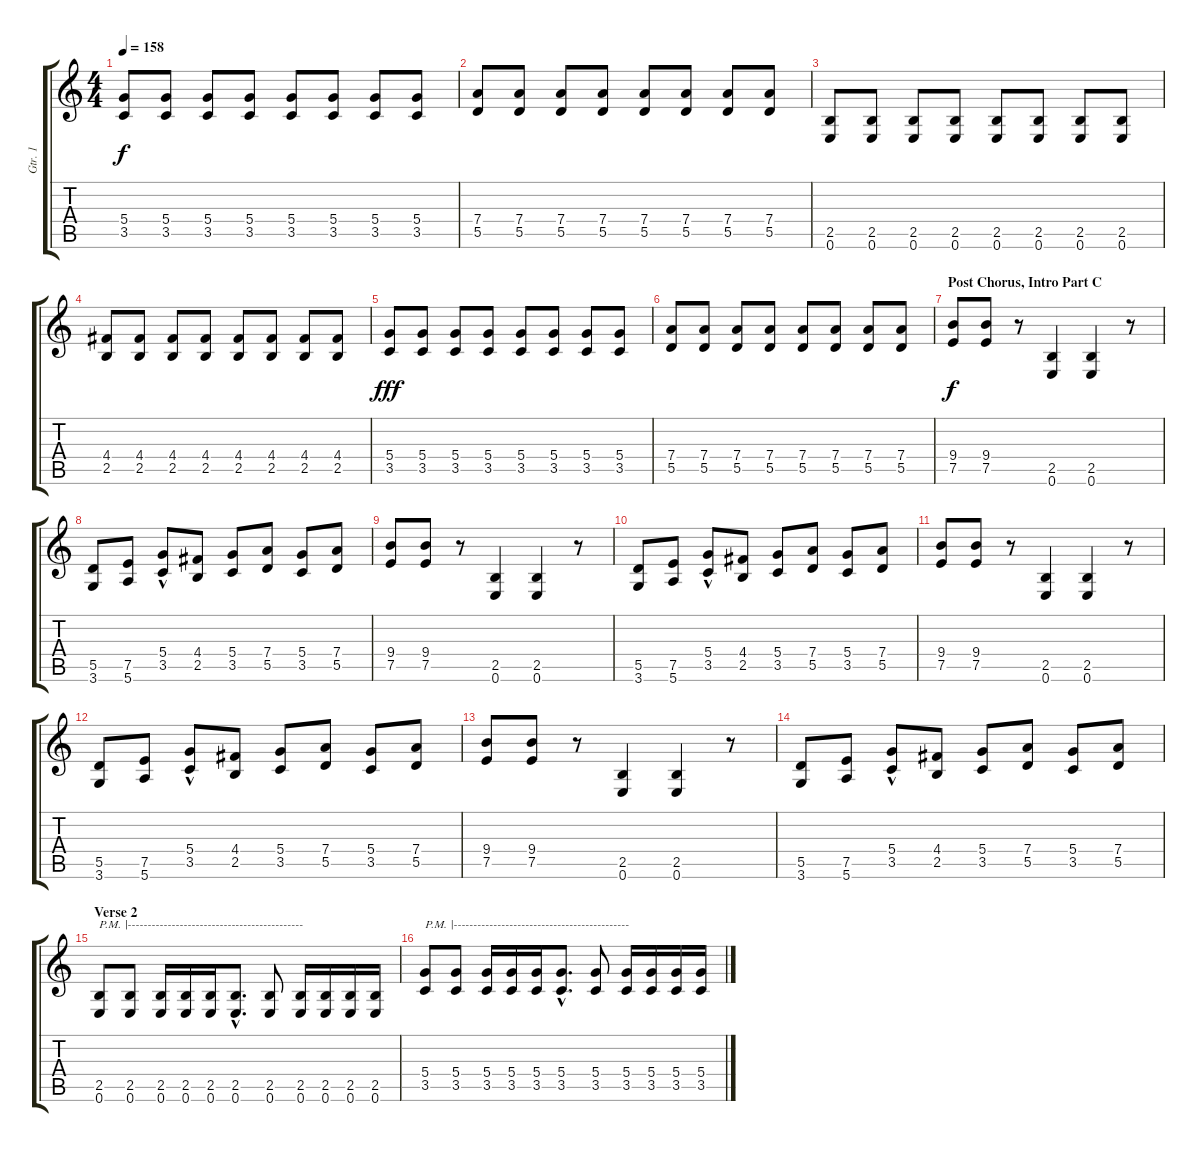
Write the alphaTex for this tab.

\track ("Gtr. 1" "Gtr. 1") {instrument overdrivenguitar}
\staff {score tabs}
\tuning (E4 B3 G3 D3 A2 E2) {hide}
\ts (4 4)
\tempo 158
\clef g2
\ks c
(5.4 3.5).8{dy f} (5.4 3.5).8 (5.4 3.5).8 (5.4 3.5).8 (5.4 3.5).8 (5.4 3.5).8 (5.4 3.5).8 (5.4 3.5).8 |
(7.4 5.5).8 (7.4 5.5).8 (7.4 5.5).8 (7.4 5.5).8 (7.4 5.5).8 (7.4 5.5).8 (7.4 5.5).8 (7.4 5.5).8 |
(2.5 0.6).8 (2.5 0.6).8 (2.5 0.6).8 (2.5 0.6).8 (2.5 0.6).8 (2.5 0.6).8 (2.5 0.6).8 (2.5 0.6).8 |
(4.4 2.5).8 (4.4 2.5).8 (4.4 2.5).8 (4.4 2.5).8 (4.4 2.5).8 (4.4 2.5).8 (4.4 2.5).8 (4.4 2.5).8 |
(5.4 3.5).8{dy fff} (5.4 3.5).8 (5.4 3.5).8 (5.4 3.5).8 (5.4 3.5).8 (5.4 3.5).8 (5.4 3.5).8 (5.4 3.5).8 |
(7.4 5.5).8 (7.4 5.5).8 (7.4 5.5).8 (7.4 5.5).8 (7.4 5.5).8 (7.4 5.5).8 (7.4 5.5).8 (7.4 5.5).8 |
\section ("" "Post Chorus, Intro Part C")
(9.4 7.5).8{dy f} (9.4 7.5).8 r.8 (2.5 0.6).4 (2.5 0.6).4 r.8 |
(5.5 3.6).8 (7.5 5.6).8 (5.4{hac} 3.5).8 (4.4 2.5).8 (5.4 3.5).8 (7.4 5.5).8 (5.4 3.5).8 (7.4 5.5).8 |
(9.4 7.5).8 (9.4 7.5).8 r.8 (2.5 0.6).4 (2.5 0.6).4 r.8 |
(5.5 3.6).8 (7.5 5.6).8 (5.4{hac} 3.5).8 (4.4 2.5).8 (5.4 3.5).8 (7.4 5.5).8 (5.4 3.5).8 (7.4 5.5).8 |
(9.4 7.5).8 (9.4 7.5).8 r.8 (2.5 0.6).4 (2.5 0.6).4 r.8 |
(5.5 3.6).8 (7.5 5.6).8 (5.4{hac} 3.5).8 (4.4 2.5).8 (5.4 3.5).8 (7.4 5.5).8 (5.4 3.5).8 (7.4 5.5).8 |
(9.4 7.5).8 (9.4 7.5).8 r.8 (2.5 0.6).4 (2.5 0.6).4 r.8 |
(5.5 3.6).8 (7.5 5.6).8 (5.4{hac} 3.5).8 (4.4 2.5).8 (5.4 3.5).8 (7.4 5.5).8 (5.4 3.5).8 (7.4 5.5).8 |
\section ("" "Verse 2")
(2.5 0.6).8{txt "P.M. |--------------------------------------------"} (2.5 0.6).8 (2.5 0.6).16 (2.5 0.6).16 (2.5 0.6).16 (2.5{hac} 0.6{hac}).8{d} (2.5 0.6).8 (2.5 0.6).16 (2.5 0.6).16 (2.5 0.6).16 (2.5 0.6).16 |
(5.4 3.5).8{txt "P.M. |--------------------------------------------"} (5.4 3.5).8 (5.4 3.5).16 (5.4 3.5).16 (5.4 3.5).16 (5.4{hac} 3.5{hac}).8{d} (5.4 3.5).8 (5.4 3.5).16 (5.4 3.5).16 (5.4 3.5).16 (5.4 3.5).16
